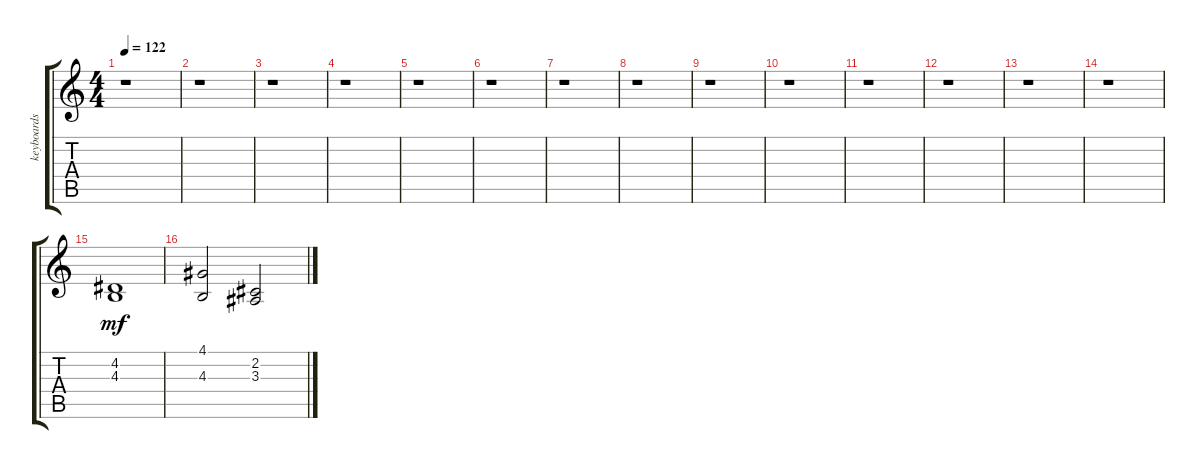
\track ("keyboards" "keyboards") {instrument frenchhorn}
\staff {score tabs}
\tuning (E4 B3 G3 D3 A2 E2) {hide}
\ts (4 4)
\tempo 122
\clef g2
\ks c
r.1{dy f} |
r.1 |
r.1 |
r.1 |
r.1 |
r.1 |
r.1 |
r.1 |
r.1 |
r.1 |
r.1 |
r.1 |
r.1 |
r.1 |
(4.2 4.3).1{dy mf instrument recorder} |
(4.1 4.3).2 (2.2 3.3).2
